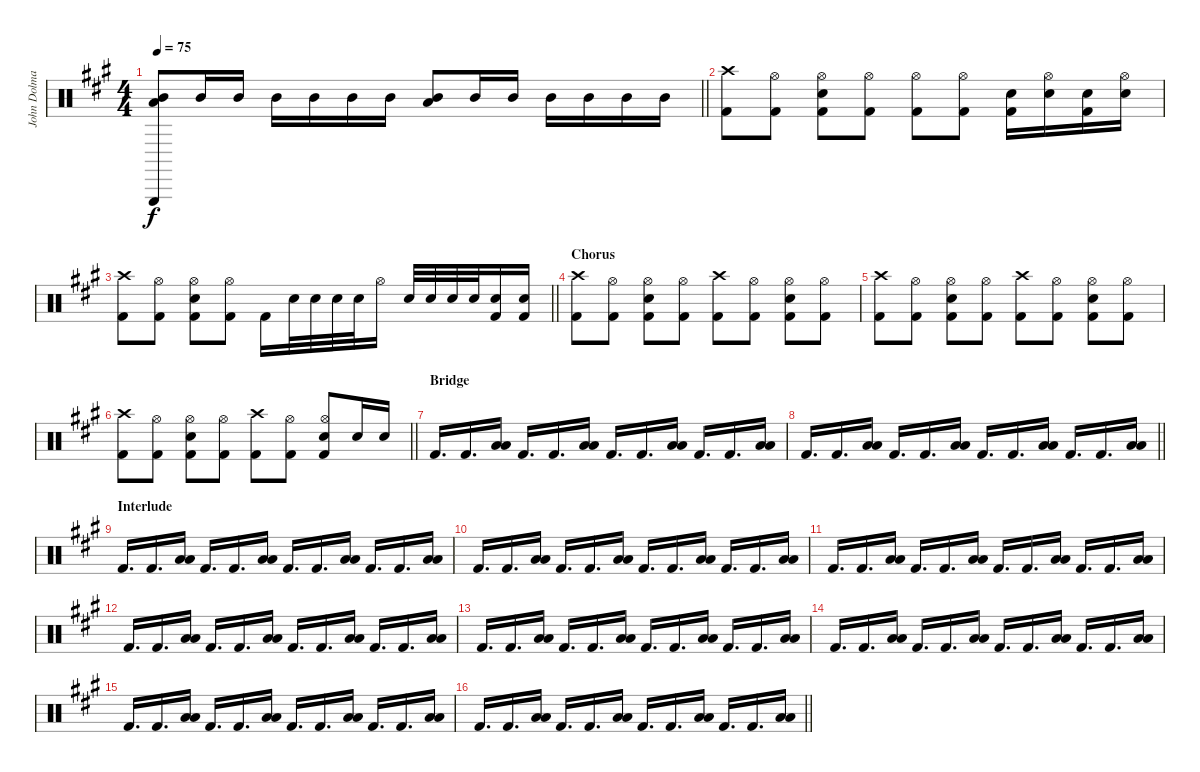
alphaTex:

\track ("John Dolmayan [Drums]" "John Dolma") {instrument percussion}
\staff {score}
\articulation defaults
\ts (4 4)
\tempo 75
\clef neutral
\barLineRight lightlight
\ks f#minor
("Triangle (hit)" "Low Floor Tom (hit)" "Mid Tom (hit)").8{dy f} "Mid Tom (hit)".16 "Mid Tom (hit)".16 "Mid Tom (hit)".16 "Mid Tom (hit)".16 "Mid Tom (hit)".16 "Mid Tom (hit)".16 ("Low Floor Tom (hit)" "Mid Tom (hit)").8 "Mid Tom (hit)".16 "Mid Tom (hit)".16 "Mid Tom (hit)".16 "Mid Tom (hit)".16 "Mid Tom (hit)".16 "Mid Tom (hit)".16 |
("Crash high (hit)" "Kick (hit) 2").8 ("Hi-Hat (open)" "Kick (hit) 2").8 ("Hi-Hat (open)" "Kick (hit) 2" "Electric Snare (hit)").8 ("Hi-Hat (open)" "Kick (hit) 2").8 ("Hi-Hat (open)" "Kick (hit) 2").8 ("Hi-Hat (open)" "Kick (hit) 2").8 ("Kick (hit) 2" "Electric Snare (hit)").16 ("Hi-Hat (open)" "Electric Snare (hit)").16 ("Kick (hit) 2" "Electric Snare (hit)").16 ("Hi-Hat (open)" "Electric Snare (hit)").16 |
\barLineRight lightlight
("Crash high (hit)" "Kick (hit) 2").8 ("Hi-Hat (open)" "Kick (hit) 2").8 ("Hi-Hat (open)" "Kick (hit) 2" "Electric Snare (hit)").8 ("Hi-Hat (open)" "Kick (hit) 2").8 "Kick (hit) 2".16 "Electric Snare (hit)".32 "Electric Snare (hit)".32 "Electric Snare (hit)".32 "Electric Snare (hit)".32 "Hi-Hat (open)".16 "Electric Snare (hit)".32 "Electric Snare (hit)".32 "Electric Snare (hit)".32 "Electric Snare (hit)".32 ("Electric Snare (hit)" "Kick (hit) 2").16 ("Electric Snare (hit)" "Kick (hit) 2").16 |
\section ("" "Chorus")
("Crash high (hit)" "Kick (hit) 2").8 ("Hi-Hat (open)" "Kick (hit) 2").8 ("Hi-Hat (open)" "Kick (hit) 2" "Electric Snare (hit)").8 ("Hi-Hat (open)" "Kick (hit) 2").8 ("Crash high (hit)" "Kick (hit) 2").8 ("Hi-Hat (open)" "Kick (hit) 2").8 ("Hi-Hat (open)" "Kick (hit) 2" "Electric Snare (hit)").8 ("Hi-Hat (open)" "Kick (hit) 2").8 |
("Crash high (hit)" "Kick (hit) 2").8 ("Hi-Hat (open)" "Kick (hit) 2").8 ("Hi-Hat (open)" "Kick (hit) 2" "Electric Snare (hit)").8 ("Hi-Hat (open)" "Kick (hit) 2").8 ("Crash high (hit)" "Kick (hit) 2").8 ("Hi-Hat (open)" "Kick (hit) 2").8 ("Hi-Hat (open)" "Kick (hit) 2" "Electric Snare (hit)").8 ("Hi-Hat (open)" "Kick (hit) 2").8 |
\barLineRight lightlight
("Crash high (hit)" "Kick (hit) 2").8 ("Hi-Hat (open)" "Kick (hit) 2").8 ("Hi-Hat (open)" "Kick (hit) 2" "Electric Snare (hit)").8 ("Hi-Hat (open)" "Kick (hit) 2").8 ("Crash high (hit)" "Kick (hit) 2").8 ("Hi-Hat (open)" "Kick (hit) 2").8 ("Hi-Hat (open)" "Kick (hit) 2" "Electric Snare (hit)").8 "Electric Snare (hit)".16 "Electric Snare (hit)".16 |
\section ("" "Bridge")
"Kick (hit) 2".16{d} "Kick (hit) 2".16{d} ("Low Tom (hit)" "Low Floor Tom (hit)").16 "Kick (hit) 2".16{d} "Kick (hit) 2".16{d} ("Low Tom (hit)" "Low Floor Tom (hit)").16 "Kick (hit) 2".16{d} "Kick (hit) 2".16{d} ("Low Tom (hit)" "Low Floor Tom (hit)").16 "Kick (hit) 2".16{d} "Kick (hit) 2".16{d} ("Low Tom (hit)" "Low Floor Tom (hit)").16 |
\barLineRight lightlight "Kick (hit) 2".16{d} "Kick (hit) 2".16{d}
("Low Tom (hit)" "Low Floor Tom (hit)").16 "Kick (hit) 2".16{d} "Kick (hit) 2".16{d} ("Low Tom (hit)" "Low Floor Tom (hit)").16 "Kick (hit) 2".16{d} "Kick (hit) 2".16{d} ("Low Tom (hit)" "Low Floor Tom (hit)").16 "Kick (hit) 2".16{d} "Kick (hit) 2".16{d} ("Low Tom (hit)" "Low Floor Tom (hit)").16 |
\section ("" "Interlude")
"Kick (hit) 2".16{d} "Kick (hit) 2".16{d} ("Low Tom (hit)" "Low Floor Tom (hit)").16 "Kick (hit) 2".16{d} "Kick (hit) 2".16{d} ("Low Tom (hit)" "Low Floor Tom (hit)").16 "Kick (hit) 2".16{d} "Kick (hit) 2".16{d} ("Low Tom (hit)" "Low Floor Tom (hit)").16 "Kick (hit) 2".16{d} "Kick (hit) 2".16{d} ("Low Tom (hit)" "Low Floor Tom (hit)").16 |
"Kick (hit) 2".16{d} "Kick (hit) 2".16{d} ("Low Tom (hit)" "Low Floor Tom (hit)").16 "Kick (hit) 2".16{d} "Kick (hit) 2".16{d} ("Low Tom (hit)" "Low Floor Tom (hit)").16 "Kick (hit) 2".16{d} "Kick (hit) 2".16{d} ("Low Tom (hit)" "Low Floor Tom (hit)").16 "Kick (hit) 2".16{d} "Kick (hit) 2".16{d} ("Low Tom (hit)" "Low Floor Tom (hit)").16 |
"Kick (hit) 2".16{d} "Kick (hit) 2".16{d} ("Low Tom (hit)" "Low Floor Tom (hit)").16 "Kick (hit) 2".16{d} "Kick (hit) 2".16{d} ("Low Tom (hit)" "Low Floor Tom (hit)").16 "Kick (hit) 2".16{d} "Kick (hit) 2".16{d} ("Low Tom (hit)" "Low Floor Tom (hit)").16 "Kick (hit) 2".16{d} "Kick (hit) 2".16{d} ("Low Tom (hit)" "Low Floor Tom (hit)").16 |
"Kick (hit) 2".16{d} "Kick (hit) 2".16{d} ("Low Tom (hit)" "Low Floor Tom (hit)").16 "Kick (hit) 2".16{d} "Kick (hit) 2".16{d} ("Low Tom (hit)" "Low Floor Tom (hit)").16 "Kick (hit) 2".16{d} "Kick (hit) 2".16{d} ("Low Tom (hit)" "Low Floor Tom (hit)").16 "Kick (hit) 2".16{d} "Kick (hit) 2".16{d} ("Low Tom (hit)" "Low Floor Tom (hit)").16 |
"Kick (hit) 2".16{d} "Kick (hit) 2".16{d} ("Low Tom (hit)" "Low Floor Tom (hit)").16 "Kick (hit) 2".16{d} "Kick (hit) 2".16{d} ("Low Tom (hit)" "Low Floor Tom (hit)").16 "Kick (hit) 2".16{d} "Kick (hit) 2".16{d} ("Low Tom (hit)" "Low Floor Tom (hit)").16 "Kick (hit) 2".16{d} "Kick (hit) 2".16{d} ("Low Tom (hit)" "Low Floor Tom (hit)").16 |
"Kick (hit) 2".16{d} "Kick (hit) 2".16{d} ("Low Tom (hit)" "Low Floor Tom (hit)").16 "Kick (hit) 2".16{d} "Kick (hit) 2".16{d} ("Low Tom (hit)" "Low Floor Tom (hit)").16 "Kick (hit) 2".16{d} "Kick (hit) 2".16{d} ("Low Tom (hit)" "Low Floor Tom (hit)").16 "Kick (hit) 2".16{d} "Kick (hit) 2".16{d} ("Low Tom (hit)" "Low Floor Tom (hit)").16 |
"Kick (hit) 2".16{d} "Kick (hit) 2".16{d} ("Low Tom (hit)" "Low Floor Tom (hit)").16 "Kick (hit) 2".16{d} "Kick (hit) 2".16{d} ("Low Tom (hit)" "Low Floor Tom (hit)").16 "Kick (hit) 2".16{d} "Kick (hit) 2".16{d} ("Low Tom (hit)" "Low Floor Tom (hit)").16 "Kick (hit) 2".16{d} "Kick (hit) 2".16{d} ("Low Tom (hit)" "Low Floor Tom (hit)").16 |
\barLineRight lightlight "Kick (hit) 2".16{d} "Kick (hit) 2".16{d}
("Low Tom (hit)" "Low Floor Tom (hit)").16 "Kick (hit) 2".16{d} "Kick (hit) 2".16{d} ("Low Tom (hit)" "Low Floor Tom (hit)").16 "Kick (hit) 2".16{d} "Kick (hit) 2".16{d} ("Low Tom (hit)" "Low Floor Tom (hit)").16 "Kick (hit) 2".16{d} "Kick (hit) 2".16{d} ("Low Tom (hit)" "Low Floor Tom (hit)").16
